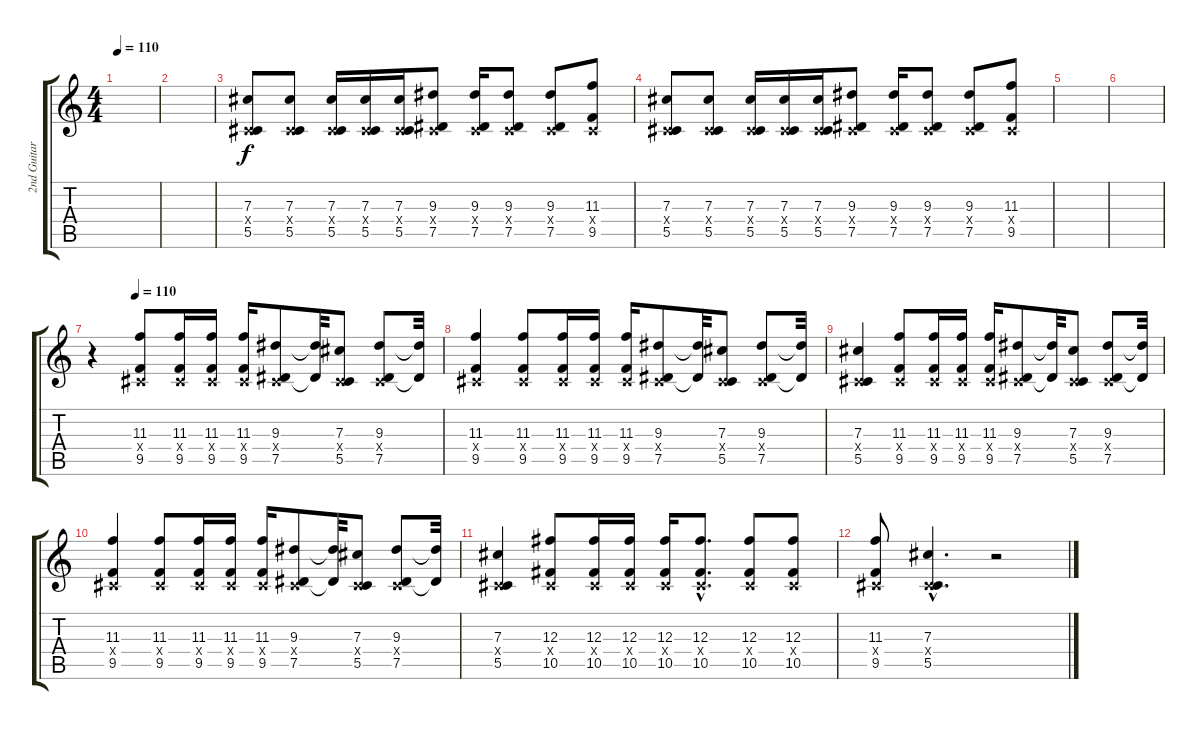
\track ("2nd Guitar" "2nd Guitar") {instrument distortionguitar}
\staff {score tabs}
\tuning (Eb4 Bb3 Gb3 Db3 Ab2 Eb2) {hide}
\ts (4 4)
\tempo 110
\clef g2
\ks c
|
|
(7.3 0.4{x} 5.5).8 (7.3 0.4{x} 5.5).8 (7.3 0.4{x} 5.5).16 (7.3 0.4{x} 5.5).16 (7.3 0.4{x} 5.5).16 (9.3 0.4{x} 7.5).8 (9.3 0.4{x} 7.5).16 (9.3 0.4{x} 7.5).8 (9.3 0.4{x} 7.5).8 (11.3 0.4{x} 9.5).8 |
(7.3 0.4{x} 5.5).8 (7.3 0.4{x} 5.5).8 (7.3 0.4{x} 5.5).16 (7.3 0.4{x} 5.5).16 (7.3 0.4{x} 5.5).16 (9.3 0.4{x} 7.5).8 (9.3 0.4{x} 7.5).16 (9.3 0.4{x} 7.5).8 (9.3 0.4{x} 7.5).8 (11.3 0.4{x} 9.5).8 |
|
|
\tempo (110 0.125)
r.4 (11.3 0.4{x} 9.5).8 (11.3 0.4{x} 9.5).16 (11.3 0.4{x} 9.5).16 (11.3 0.4{x} 9.5).16 (9.3 0.4{x} 7.5).8 (9.3{t} 7.5{t}).32 (7.3 0.4{x} 5.5).8 (9.3 0.4{x} 7.5).8 (9.3{t} 7.5{t}).32 |
(11.3 0.4{x} 9.5).4 (11.3 0.4{x} 9.5).8 (11.3 0.4{x} 9.5).16 (11.3 0.4{x} 9.5).16 (11.3 0.4{x} 9.5).16 (9.3 0.4{x} 7.5).8 (9.3{t} 7.5{t}).32 (7.3 0.4{x} 5.5).8 (9.3 0.4{x} 7.5).8 (9.3{t} 7.5{t}).32 |
(7.3 0.4{x} 5.5).4 (11.3 0.4{x} 9.5).8 (11.3 0.4{x} 9.5).16 (11.3 0.4{x} 9.5).16 (11.3 0.4{x} 9.5).16 (9.3 0.4{x} 7.5).8 (9.3{t} 7.5{t}).32 (7.3 0.4{x} 5.5).8 (9.3 0.4{x} 7.5).8 (9.3{t} 7.5{t}).32 |
(11.3 0.4{x} 9.5).4 (11.3 0.4{x} 9.5).8 (11.3 0.4{x} 9.5).16 (11.3 0.4{x} 9.5).16 (11.3 0.4{x} 9.5).16 (9.3 0.4{x} 7.5).8 (9.3{t} 7.5{t}).32 (7.3 0.4{x} 5.5).8 (9.3 0.4{x} 7.5).8 (9.3{t} 7.5{t}).32 |
(7.3 0.4{x} 5.5).4 (12.3 0.4{x} 10.5).8 (12.3 0.4{x} 10.5).16 (12.3 0.4{x} 10.5).16 (12.3 0.4{x} 10.5).16 (12.3{hac} 0.4{hac x} 10.5{hac}).8{d} (12.3 0.4{x} 10.5).8 (12.3 0.4{x} 10.5).8 |
(11.3 0.4{x} 9.5).8 (7.3{hac} 0.4{hac x} 5.5{hac}).4{d} r.2
